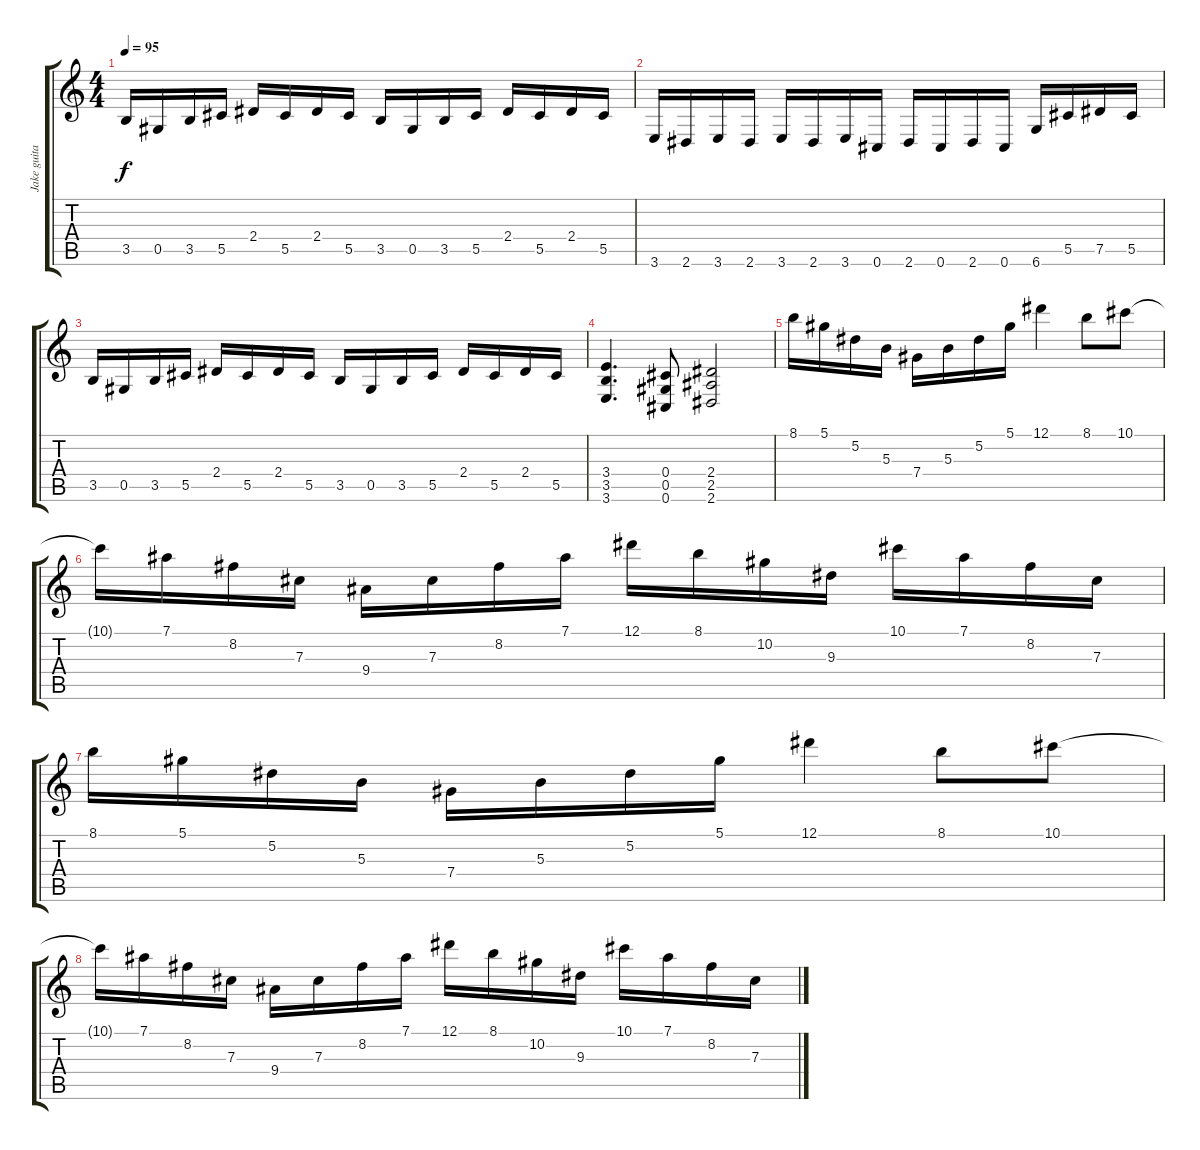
\track ("Jake guitar" "Jake guita") {instrument distortionguitar}
\staff {score tabs}
\tuning (Eb4 Bb3 Gb3 Db3 Ab2 Db2) {hide}
\ts (4 4)
\tempo 95
\clef g2
\ks c
3.5.16{dy f} 0.5.16 3.5.16 5.5.16 2.4.16 5.5.16 2.4.16 5.5.16 3.5.16 0.5.16 3.5.16 5.5.16 2.4.16 5.5.16 2.4.16 5.5.16 |
3.6.16 2.6.16 3.6.16 2.6.16 3.6.16 2.6.16 3.6.16 0.6.16 2.6.16 0.6.16 2.6.16 0.6.16 6.6.16 5.5.16 7.5.16 5.5.16 |
3.5.16 0.5.16 3.5.16 5.5.16 2.4.16 5.5.16 2.4.16 5.5.16 3.5.16 0.5.16 3.5.16 5.5.16 2.4.16 5.5.16 2.4.16 5.5.16 |
(3.4 3.5 3.6).4{d} (0.4 0.5 0.6).8 (2.4 2.5 2.6).2 |
8.1.16 5.1.16 5.2.16 5.3.16 7.4.16 5.3.16 5.2.16 5.1.16 12.1.4 8.1.8 10.1.8 |
10.1{t}.16 7.1.16 8.2.16 7.3.16 9.4.16 7.3.16 8.2.16 7.1.16 12.1.16 8.1.16 10.2.16 9.3.16 10.1.16 7.1.16 8.2.16 7.3.16 |
8.1.16 5.1.16 5.2.16 5.3.16 7.4.16 5.3.16 5.2.16 5.1.16 12.1.4 8.1.8 10.1.8 |
10.1{t}.16 7.1.16 8.2.16 7.3.16 9.4.16 7.3.16 8.2.16 7.1.16 12.1.16 8.1.16 10.2.16 9.3.16 10.1.16 7.1.16 8.2.16 7.3.16
